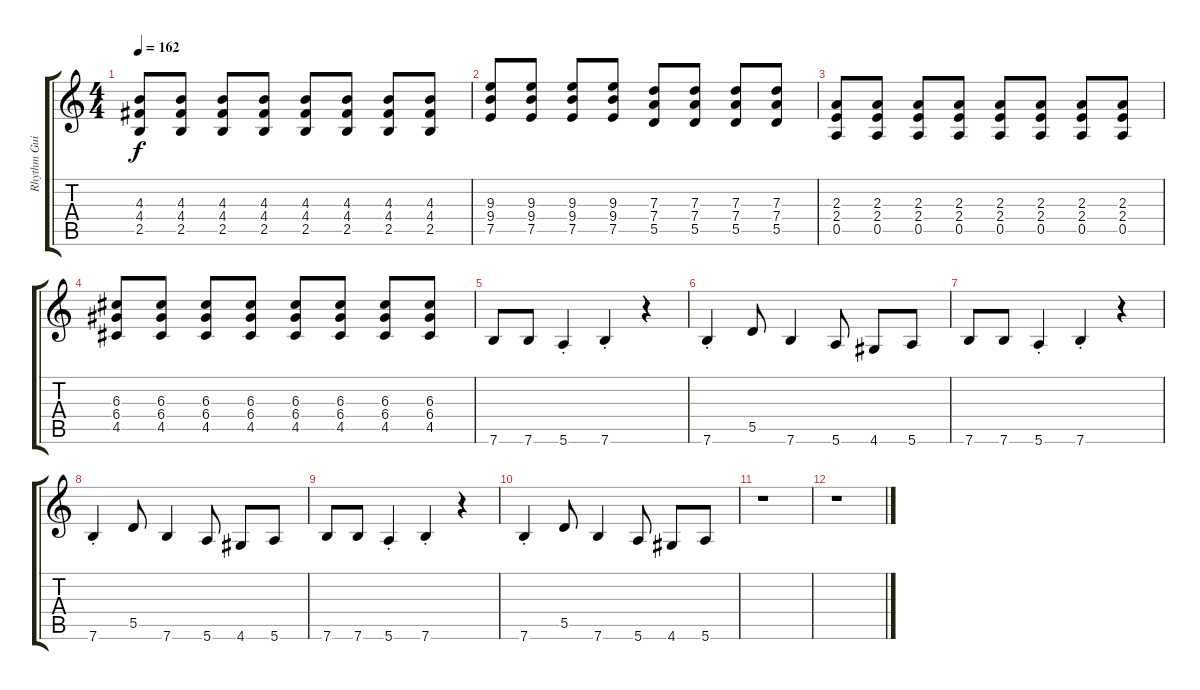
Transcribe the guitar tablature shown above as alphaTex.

\track ("Rhythm Guitar" "Rhythm Gui") {instrument overdrivenguitar}
\staff {score tabs}
\tuning (E4 B3 G3 D3 A2 E2) {hide}
\ts (4 4)
\tempo 162
\clef g2
\ks c
(4.3 4.4 2.5).8{dy f} (4.3 4.4 2.5).8 (4.3 4.4 2.5).8 (4.3 4.4 2.5).8 (4.3 4.4 2.5).8 (4.3 4.4 2.5).8 (4.3 4.4 2.5).8 (4.3 4.4 2.5).8 |
(9.3 9.4 7.5).8 (9.3 9.4 7.5).8 (9.3 9.4 7.5).8 (9.3 9.4 7.5).8 (7.3 7.4 5.5).8 (7.3 7.4 5.5).8 (7.3 7.4 5.5).8 (7.3 7.4 5.5).8 |
(2.3 2.4 0.5).8 (2.3 2.4 0.5).8 (2.3 2.4 0.5).8 (2.3 2.4 0.5).8 (2.3 2.4 0.5).8 (2.3 2.4 0.5).8 (2.3 2.4 0.5).8 (2.3 2.4 0.5).8 |
(6.3 6.4 4.5).8 (6.3 6.4 4.5).8 (6.3 6.4 4.5).8 (6.3 6.4 4.5).8 (6.3 6.4 4.5).8 (6.3 6.4 4.5).8 (6.3 6.4 4.5).8 (6.3 6.4 4.5).8 |
7.6.8 7.6.8 5.6{st}.4 7.6{st}.4 r.4 |
7.6{st}.4 5.5.8 7.6.4 5.6.8 4.6.8 5.6.8 |
7.6.8 7.6.8 5.6{st}.4 7.6{st}.4 r.4 |
7.6{st}.4 5.5.8 7.6.4 5.6.8 4.6.8 5.6.8 |
7.6.8 7.6.8 5.6{st}.4 7.6{st}.4 r.4 |
7.6{st}.4 5.5.8 7.6.4 5.6.8 4.6.8 5.6.8 |
r.1 |
r.1
